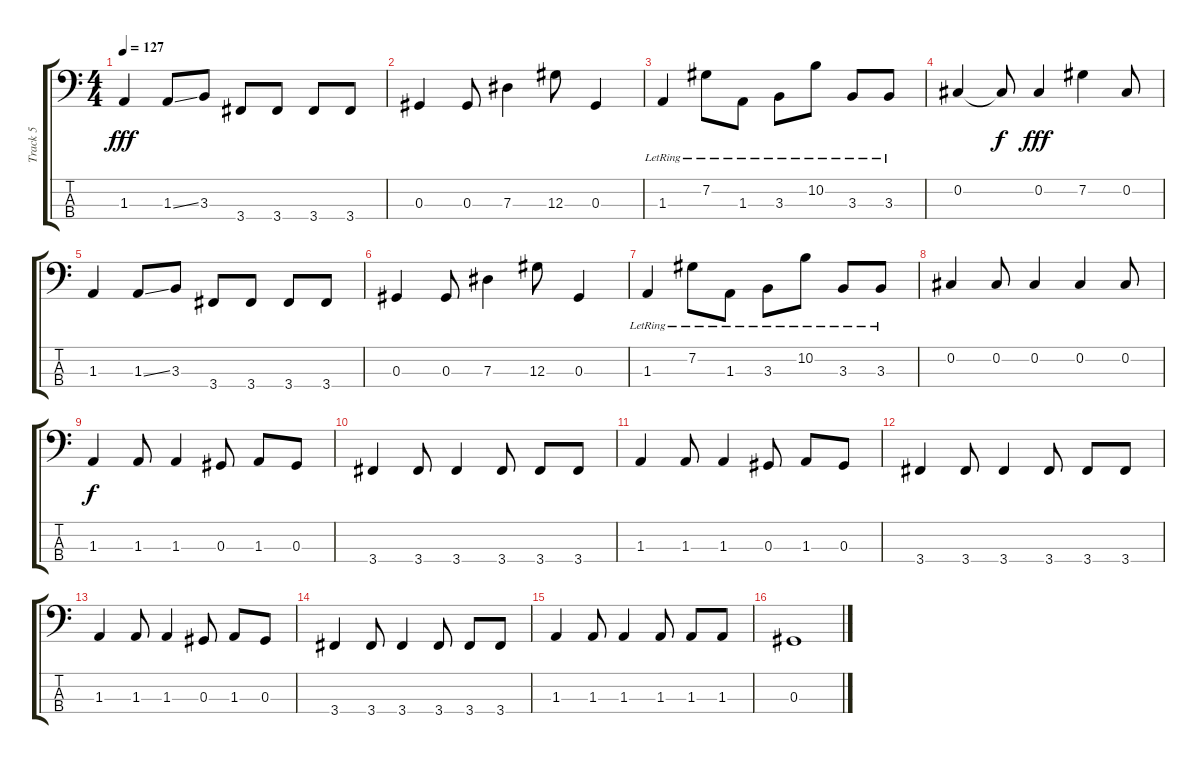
\track ("Track 5" "Track 5") {instrument electricbassfinger}
\staff {score tabs}
\tuning (Gb2 Db2 Ab1 Eb1) {hide}
\ts (4 4)
\tempo 127
\clef f4
\ks c
1.3.4{dy fff} 1.3{ss}.8 3.3.8 3.4.8 3.4.8 3.4.8 3.4.8 |
0.3.4 0.3.8 7.3.4 12.3.8 0.3.4 |
1.3{lr}.4 7.2{lr}.8 1.3{lr}.8 3.3{lr}.8 10.2{lr}.8 3.3{lr}.8 3.3{lr}.8 |
0.2.4 0.2{t}.8{dy f} 0.2.4{dy fff} 7.2.4 0.2.8 |
1.3.4 1.3{ss}.8 3.3.8 3.4.8 3.4.8 3.4.8 3.4.8 |
0.3.4 0.3.8 7.3.4 12.3.8 0.3.4 |
1.3{lr}.4 7.2{lr}.8 1.3{lr}.8 3.3{lr}.8 10.2{lr}.8 3.3{lr}.8 3.3{lr}.8 |
0.2.4 0.2.8 0.2.4 0.2.4 0.2.8 |
1.3.4{dy f} 1.3.8 1.3.4 0.3.8 1.3.8 0.3.8 |
3.4.4 3.4.8 3.4.4 3.4.8 3.4.8 3.4.8 |
1.3.4 1.3.8 1.3.4 0.3.8 1.3.8 0.3.8 |
3.4.4 3.4.8 3.4.4 3.4.8 3.4.8 3.4.8 |
1.3.4 1.3.8 1.3.4 0.3.8 1.3.8 0.3.8 |
3.4.4 3.4.8 3.4.4 3.4.8 3.4.8 3.4.8 |
1.3.4 1.3.8 1.3.4 1.3.8 1.3.8 1.3.8 |
0.3.1
